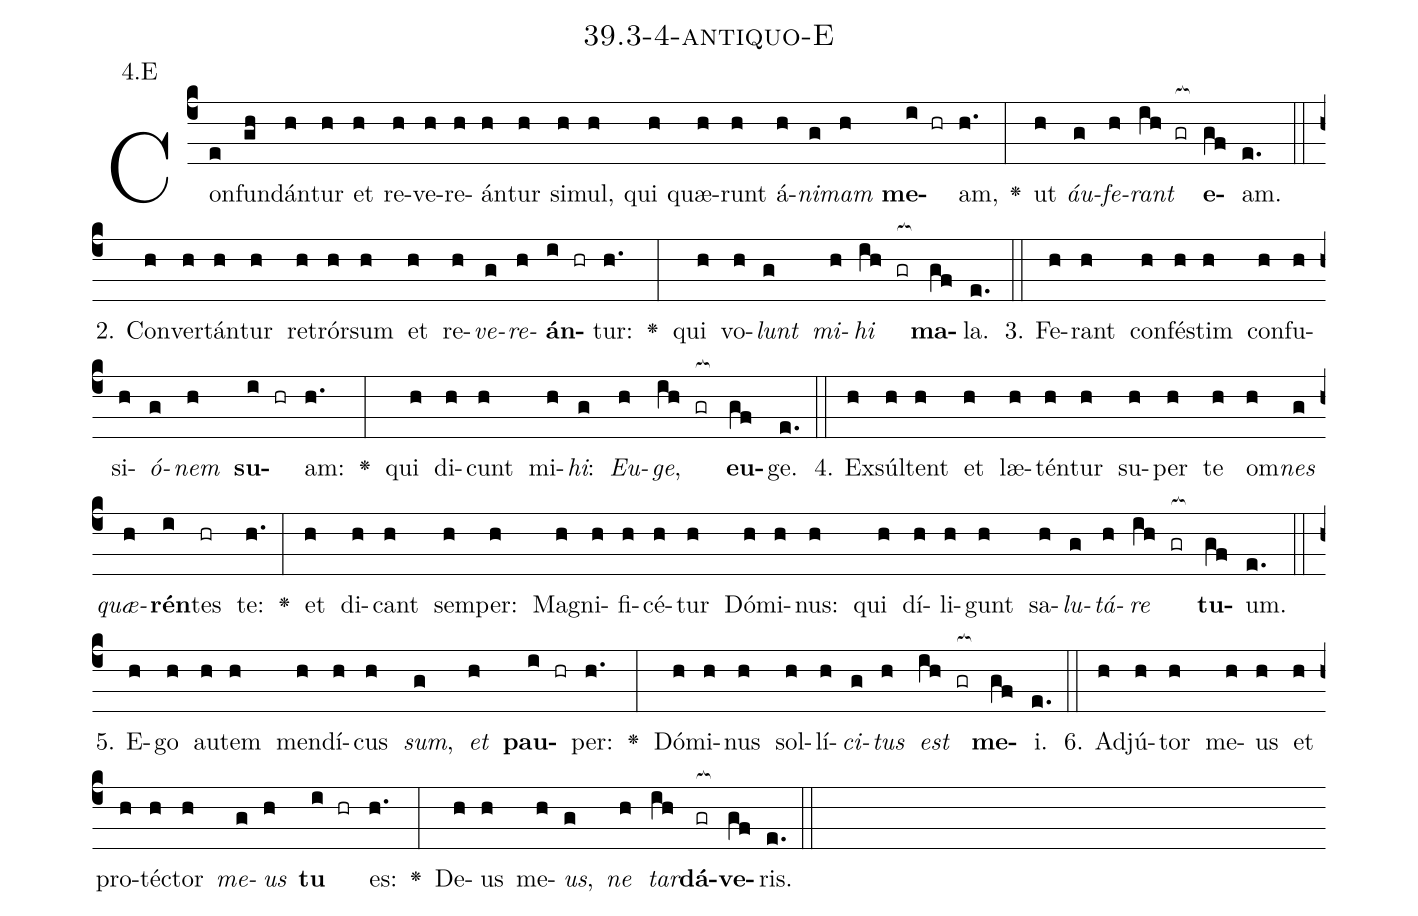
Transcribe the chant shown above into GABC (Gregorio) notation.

name: 39.3-4-antiquo-E;
annotation: 4.E;
%%
(c4)Con(e)fun(gh)dán(h)tur(h) et(h) re(h)ve(h)re(h)án(h)tur(h) si(h)mul,(h) qui(h) quæ(h)runt(h) á(h)<i>ni</i>(g)<i>mam</i>(h) <b>me</b>(i hr)am,(h.) <v>\greheightstar</v>(:) ut(h) <i>áu</i>(g)<i>fe</i>(h)<i>rant</i>(ih gr[ocb:1{]) <b>e</b>(gf[ocb:0}])am.(e.) (::)
2. Con(h)ver(h)tán(h)tur(h) re(h)trór(h)sum(h) et(h) re(h)<i>ve</i>(g)<i>re</i>(h)<b>án</b>(i hr)tur:(h.) <v>\greheightstar</v>(:) qui(h) vo(h)<i>lunt</i>(g) <i>mi</i>(h)<i>hi</i>(ih gr[ocb:1{]) <b>ma</b>(gf[ocb:0}])la.(e.) (::)
3. Fe(h)rant(h) con(h)fés(h)tim(h) con(h)fu(h)si(h)<i>ó</i>(g)<i>nem</i>(h) <b>su</b>(i hr)am:(h.) <v>\greheightstar</v>(:) qui(h) di(h)cunt(h) mi(h)<i>hi</i>:(g) <i>Eu</i>(h)<i>ge</i>,(ih gr[ocb:1{]) <b>eu</b>(gf[ocb:0}])ge.(e.) (::)
4. Ex(h)súl(h)tent(h) et(h) læ(h)tén(h)tur(h) su(h)per(h) te(h) om(h)<i>nes</i>(g) <i>quæ</i>(h)<b>rén</b>(i)tes(hr) te:(h.) <v>\greheightstar</v>(:) et(h) di(h)cant(h) sem(h)per:(h) Ma(h)gni(h)fi(h)cé(h)tur(h) Dó(h)mi(h)nus:(h) qui(h) dí(h)li(h)gunt(h) sa(h)<i>lu</i>(g)<i>tá</i>(h)<i>re</i>(ih gr[ocb:1{]) <b>tu</b>(gf[ocb:0}])um.(e.) (::)
5. E(h)go(h) au(h)tem(h) men(h)dí(h)cus(h) <i>sum</i>,(g) <i>et</i>(h) <b>pau</b>(i hr)per:(h.) <v>\greheightstar</v>(:) Dó(h)mi(h)nus(h) sol(h)lí(h)<i>ci</i>(g)<i>tus</i>(h) <i>est</i>(ih gr[ocb:1{]) <b>me</b>(gf[ocb:0}])i.(e.) (::)
6. Ad(h)jú(h)tor(h) me(h)us(h) et(h) pro(h)téc(h)tor(h) <i>me</i>(g)<i>us</i>(h) <b>tu</b>(i hr) es:(h.) <v>\greheightstar</v>(:) De(h)us(h) me(h)<i>us</i>,(g) <i>ne</i>(h) <i>tar</i>(ih)<b>dá</b>(gr[ocb:1{])<b>ve</b>(gf[ocb:0}])ris.(e.) (::)
